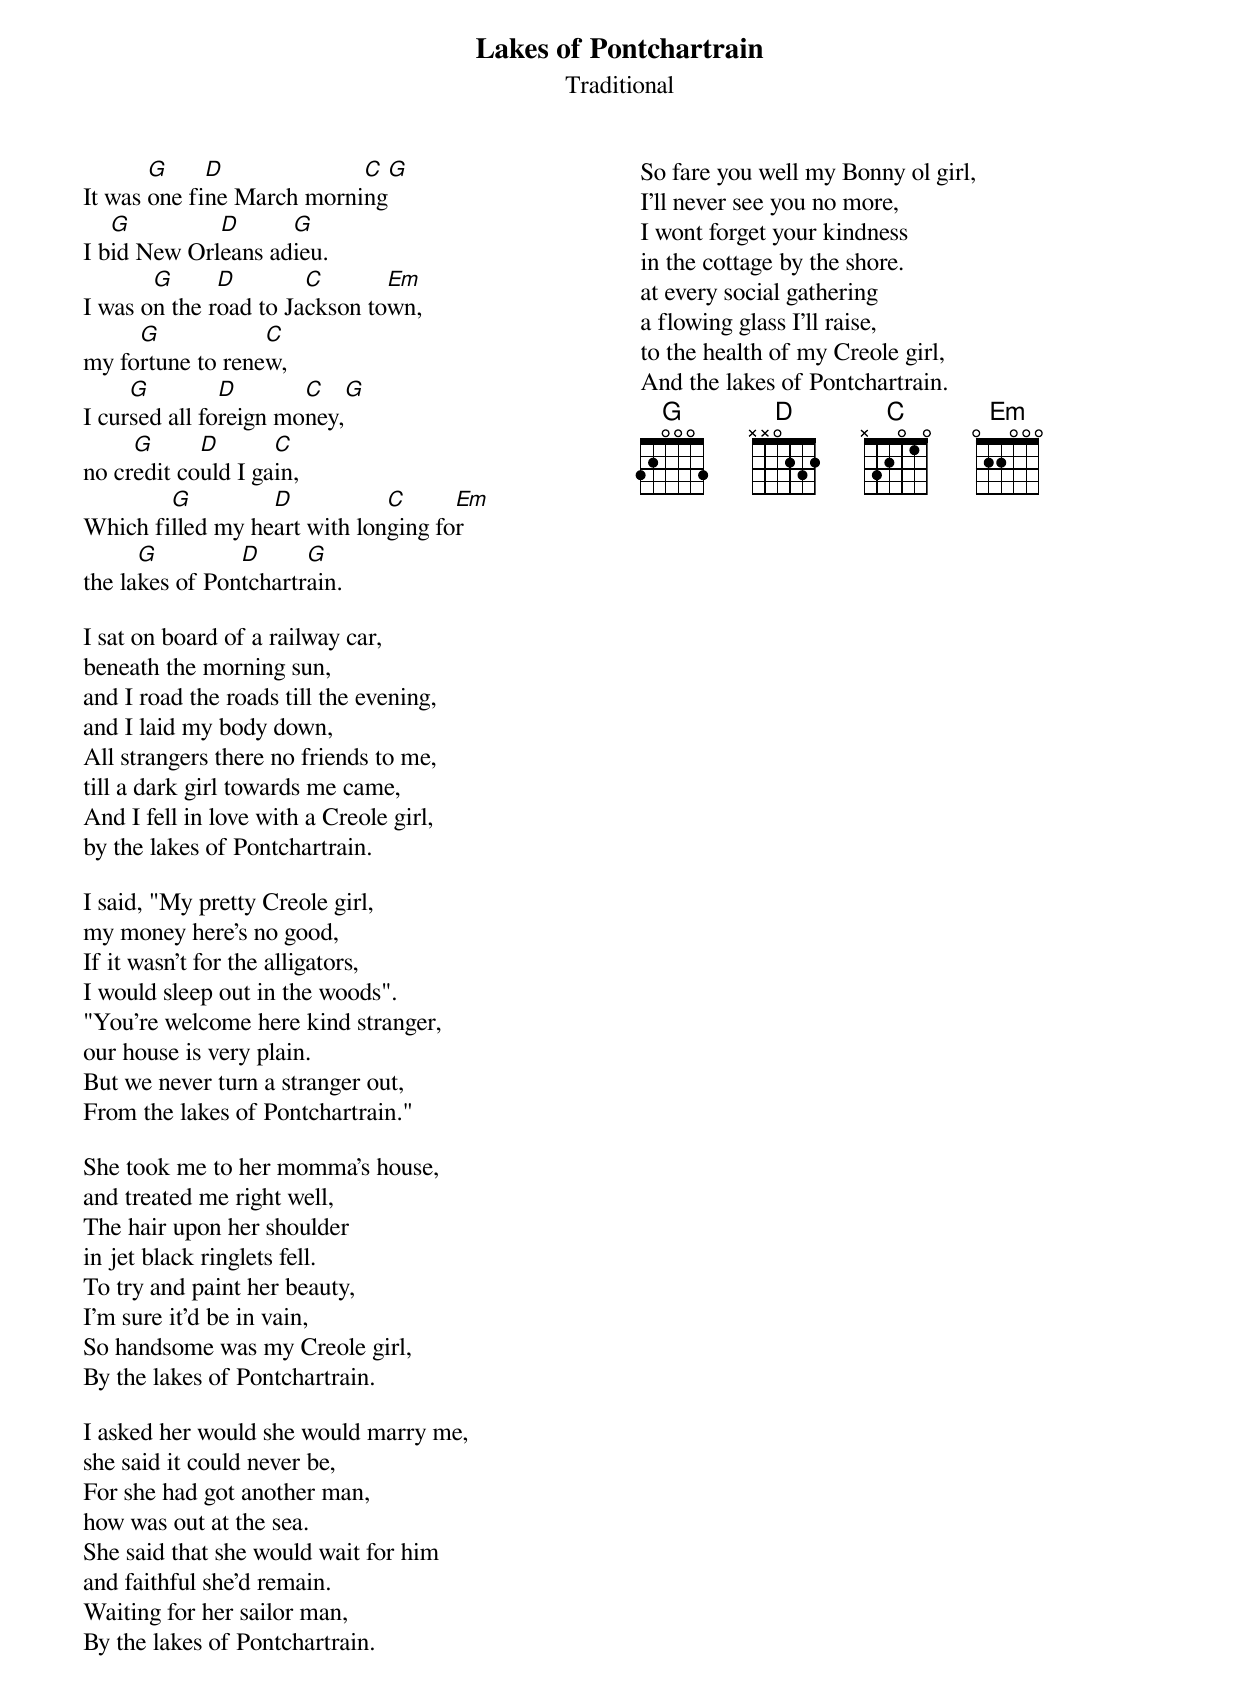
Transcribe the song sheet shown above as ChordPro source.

{t:Lakes of Pontchartrain}
{st:Traditional}
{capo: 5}
{columns: 2}

It was [G]one fi[D]ne March morni[C]ng[G]
I b[G]id New Orl[D]eans ad[G]ieu.
I was o[G]n the r[D]oad to Ja[C]ckson to[Em]wn,
my fo[G]rtune to rene[C]w,
I cur[G]sed all fo[D]reign mo[C]ney,[G]
no cr[G]edit co[D]uld I ga[C]in,
Which fi[G]lled my he[D]art with lon[C]ging fo[Em]r
the la[G]kes of Pon[D]tchartr[G]ain.

I sat on board of a railway car,
beneath the morning sun,
and I road the roads till the evening,
and I laid my body down,
All strangers there no friends to me,
till a dark girl towards me came,
And I fell in love with a Creole girl,
by the lakes of Pontchartrain.

I said, "My pretty Creole girl,
my money here's no good,
If it wasn't for the alligators,
I would sleep out in the woods".
"You're welcome here kind stranger,
our house is very plain.
But we never turn a stranger out,
From the lakes of Pontchartrain."

She took me to her momma's house,
and treated me right well,
The hair upon her shoulder
in jet black ringlets fell.
To try and paint her beauty,
I'm sure it'd be in vain,
So handsome was my Creole girl,
By the lakes of Pontchartrain.

I asked her would she would marry me,
she said it could never be,
For she had got another man,
how was out at the sea.
She said that she would wait for him
and faithful she'd remain.
Waiting for her sailor man,
By the lakes of Pontchartrain.

So fare you well my Bonny ol girl,
I'll never see you no more,
I wont forget your kindness
in the cottage by the shore.
at every social gathering
a flowing glass I'll raise,
to the health of my Creole girl,
And the lakes of Pontchartrain.
